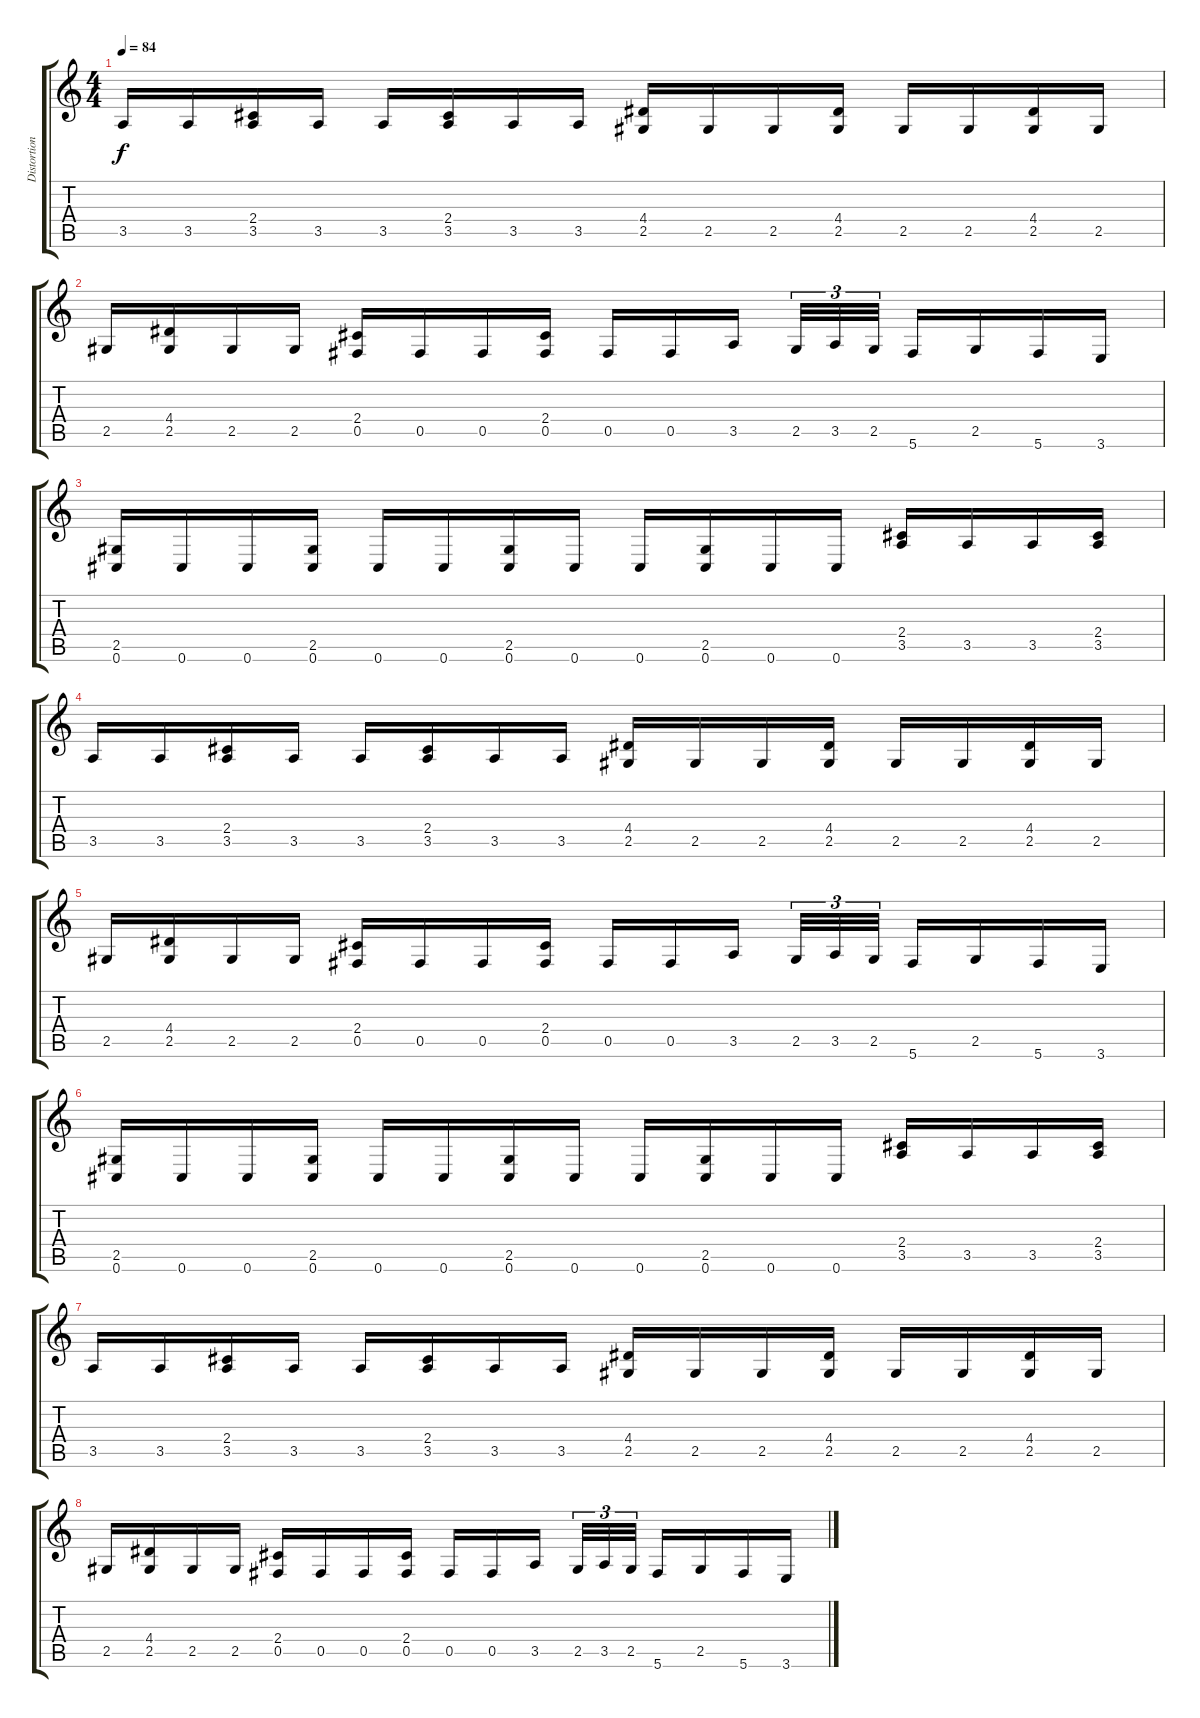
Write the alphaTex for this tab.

\track ("Distortion Guitar" "Distortion") {instrument distortionguitar}
\staff {score tabs}
\tuning (Db4 Ab3 E3 B2 Gb2 Db2) {hide}
\ts (4 4)
\tempo 84
\clef g2
\ks c
3.5.16{dy f} 3.5.16 (2.4 3.5).16 3.5.16 3.5.16 (2.4 3.5).16 3.5.16 3.5.16 (4.4 2.5).16 2.5.16 2.5.16 (4.4 2.5).16 2.5.16 2.5.16 (4.4 2.5).16 2.5.16 |
2.5.16 (4.4 2.5).16 2.5.16 2.5.16 (2.4 0.5).16 0.5.16 0.5.16 (2.4 0.5).16 0.5.16 0.5.16 3.5.16 2.5.32{tu (3 2)} 3.5.32{tu (3 2)} 2.5.32{tu (3 2)} 5.6.16 2.5.16 5.6.16 3.6.16 |
(2.5 0.6).16 0.6.16 0.6.16 (2.5 0.6).16 0.6.16 0.6.16 (2.5 0.6).16 0.6.16 0.6.16 (2.5 0.6).16 0.6.16 0.6.16 (2.4 3.5).16 3.5.16 3.5.16 (2.4 3.5).16 |
3.5.16 3.5.16 (2.4 3.5).16 3.5.16 3.5.16 (2.4 3.5).16 3.5.16 3.5.16 (4.4 2.5).16 2.5.16 2.5.16 (4.4 2.5).16 2.5.16 2.5.16 (4.4 2.5).16 2.5.16 |
2.5.16 (4.4 2.5).16 2.5.16 2.5.16 (2.4 0.5).16 0.5.16 0.5.16 (2.4 0.5).16 0.5.16 0.5.16 3.5.16 2.5.32{tu (3 2)} 3.5.32{tu (3 2)} 2.5.32{tu (3 2)} 5.6.16 2.5.16 5.6.16 3.6.16 |
(2.5 0.6).16 0.6.16 0.6.16 (2.5 0.6).16 0.6.16 0.6.16 (2.5 0.6).16 0.6.16 0.6.16 (2.5 0.6).16 0.6.16 0.6.16 (2.4 3.5).16 3.5.16 3.5.16 (2.4 3.5).16 |
3.5.16 3.5.16 (2.4 3.5).16 3.5.16 3.5.16 (2.4 3.5).16 3.5.16 3.5.16 (4.4 2.5).16 2.5.16 2.5.16 (4.4 2.5).16 2.5.16 2.5.16 (4.4 2.5).16 2.5.16 |
2.5.16 (4.4 2.5).16 2.5.16 2.5.16 (2.4 0.5).16 0.5.16 0.5.16 (2.4 0.5).16 0.5.16 0.5.16 3.5.16 2.5.32{tu (3 2)} 3.5.32{tu (3 2)} 2.5.32{tu (3 2)} 5.6.16 2.5.16 5.6.16 3.6.16
